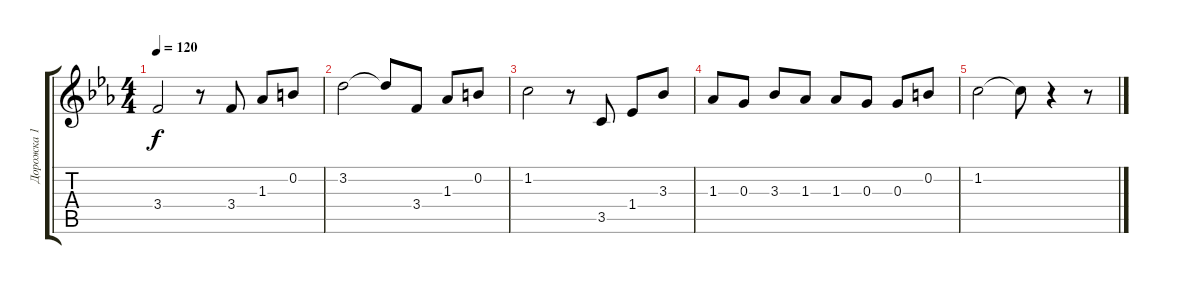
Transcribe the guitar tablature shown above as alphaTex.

\track ("Дорожка 1" "Дорожка 1") {instrument acousticguitarsteel}
\staff {score tabs}
\tuning (E4 B3 G3 D3 A2 E2) {hide}
\ts (4 4)
\tempo 120
\clef g2
\ks cminor
3.4.2{dy f} r.8 3.4.8 1.3.8 0.2.8 |
3.2.2 3.2{t}.8 3.4.8 1.3.8 0.2.8 |
1.2.2 r.8 3.5.8 1.4.8 3.3.8 |
1.3.8 0.3.8 3.3.8 1.3.8 1.3.8 0.3.8 0.3.8 0.2.8 |
1.2.2 1.2{t}.8 r.4 r.8
